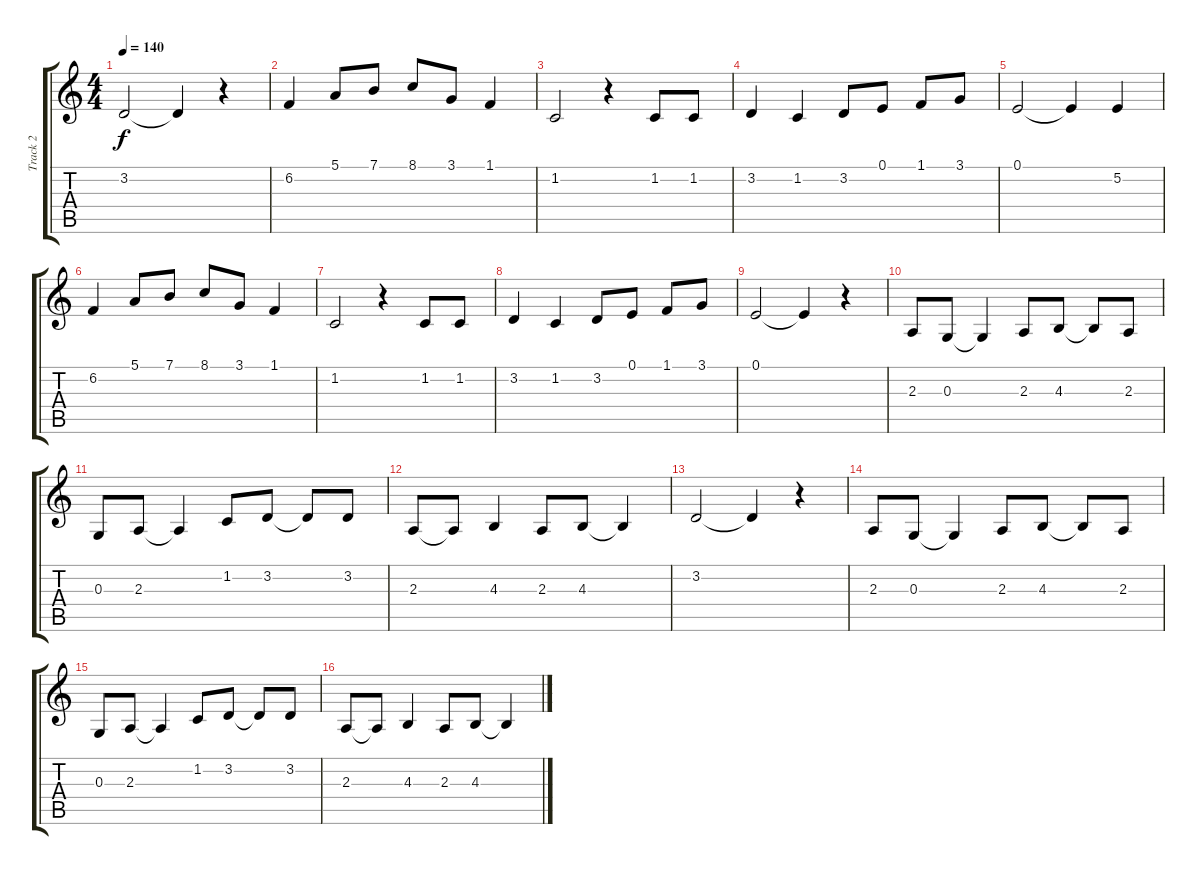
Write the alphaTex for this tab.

\track ("Track 2" "Track 2") {instrument lead2sawtooth}
\staff {score tabs}
\tuning (E4 B3 G3 D3 A2 E2) {hide}
\ts (4 4)
\tempo 140
\clef g2
\ks c
3.2.2{dy f} 3.2{t}.4 r.4 |
6.2.4 5.1.8 7.1.8 8.1.8 3.1.8 1.1.4 |
1.2.2 r.4 1.2.8 1.2.8 |
3.2.4 1.2.4 3.2.8 0.1.8 1.1.8 3.1.8 |
0.1.2 0.1{t}.4 5.2.4 |
6.2.4 5.1.8 7.1.8 8.1.8 3.1.8 1.1.4 |
1.2.2 r.4 1.2.8 1.2.8 |
3.2.4 1.2.4 3.2.8 0.1.8 1.1.8 3.1.8 |
0.1.2 0.1{t}.4 r.4 |
2.3.8 0.3.8 0.3{t}.4 2.3.8 4.3.8 4.3{t}.8 2.3.8 |
0.3.8 2.3.8 2.3{t}.4 1.2.8 3.2.8 3.2{t}.8 3.2.8 |
2.3.8 2.3{t}.8 4.3.4 2.3.8 4.3.8 4.3{t}.4 |
3.2.2 3.2{t}.4 r.4 |
2.3.8 0.3.8 0.3{t}.4 2.3.8 4.3.8 4.3{t}.8 2.3.8 |
0.3.8 2.3.8 2.3{t}.4 1.2.8 3.2.8 3.2{t}.8 3.2.8 |
2.3.8 2.3{t}.8 4.3.4 2.3.8 4.3.8 4.3{t}.4
